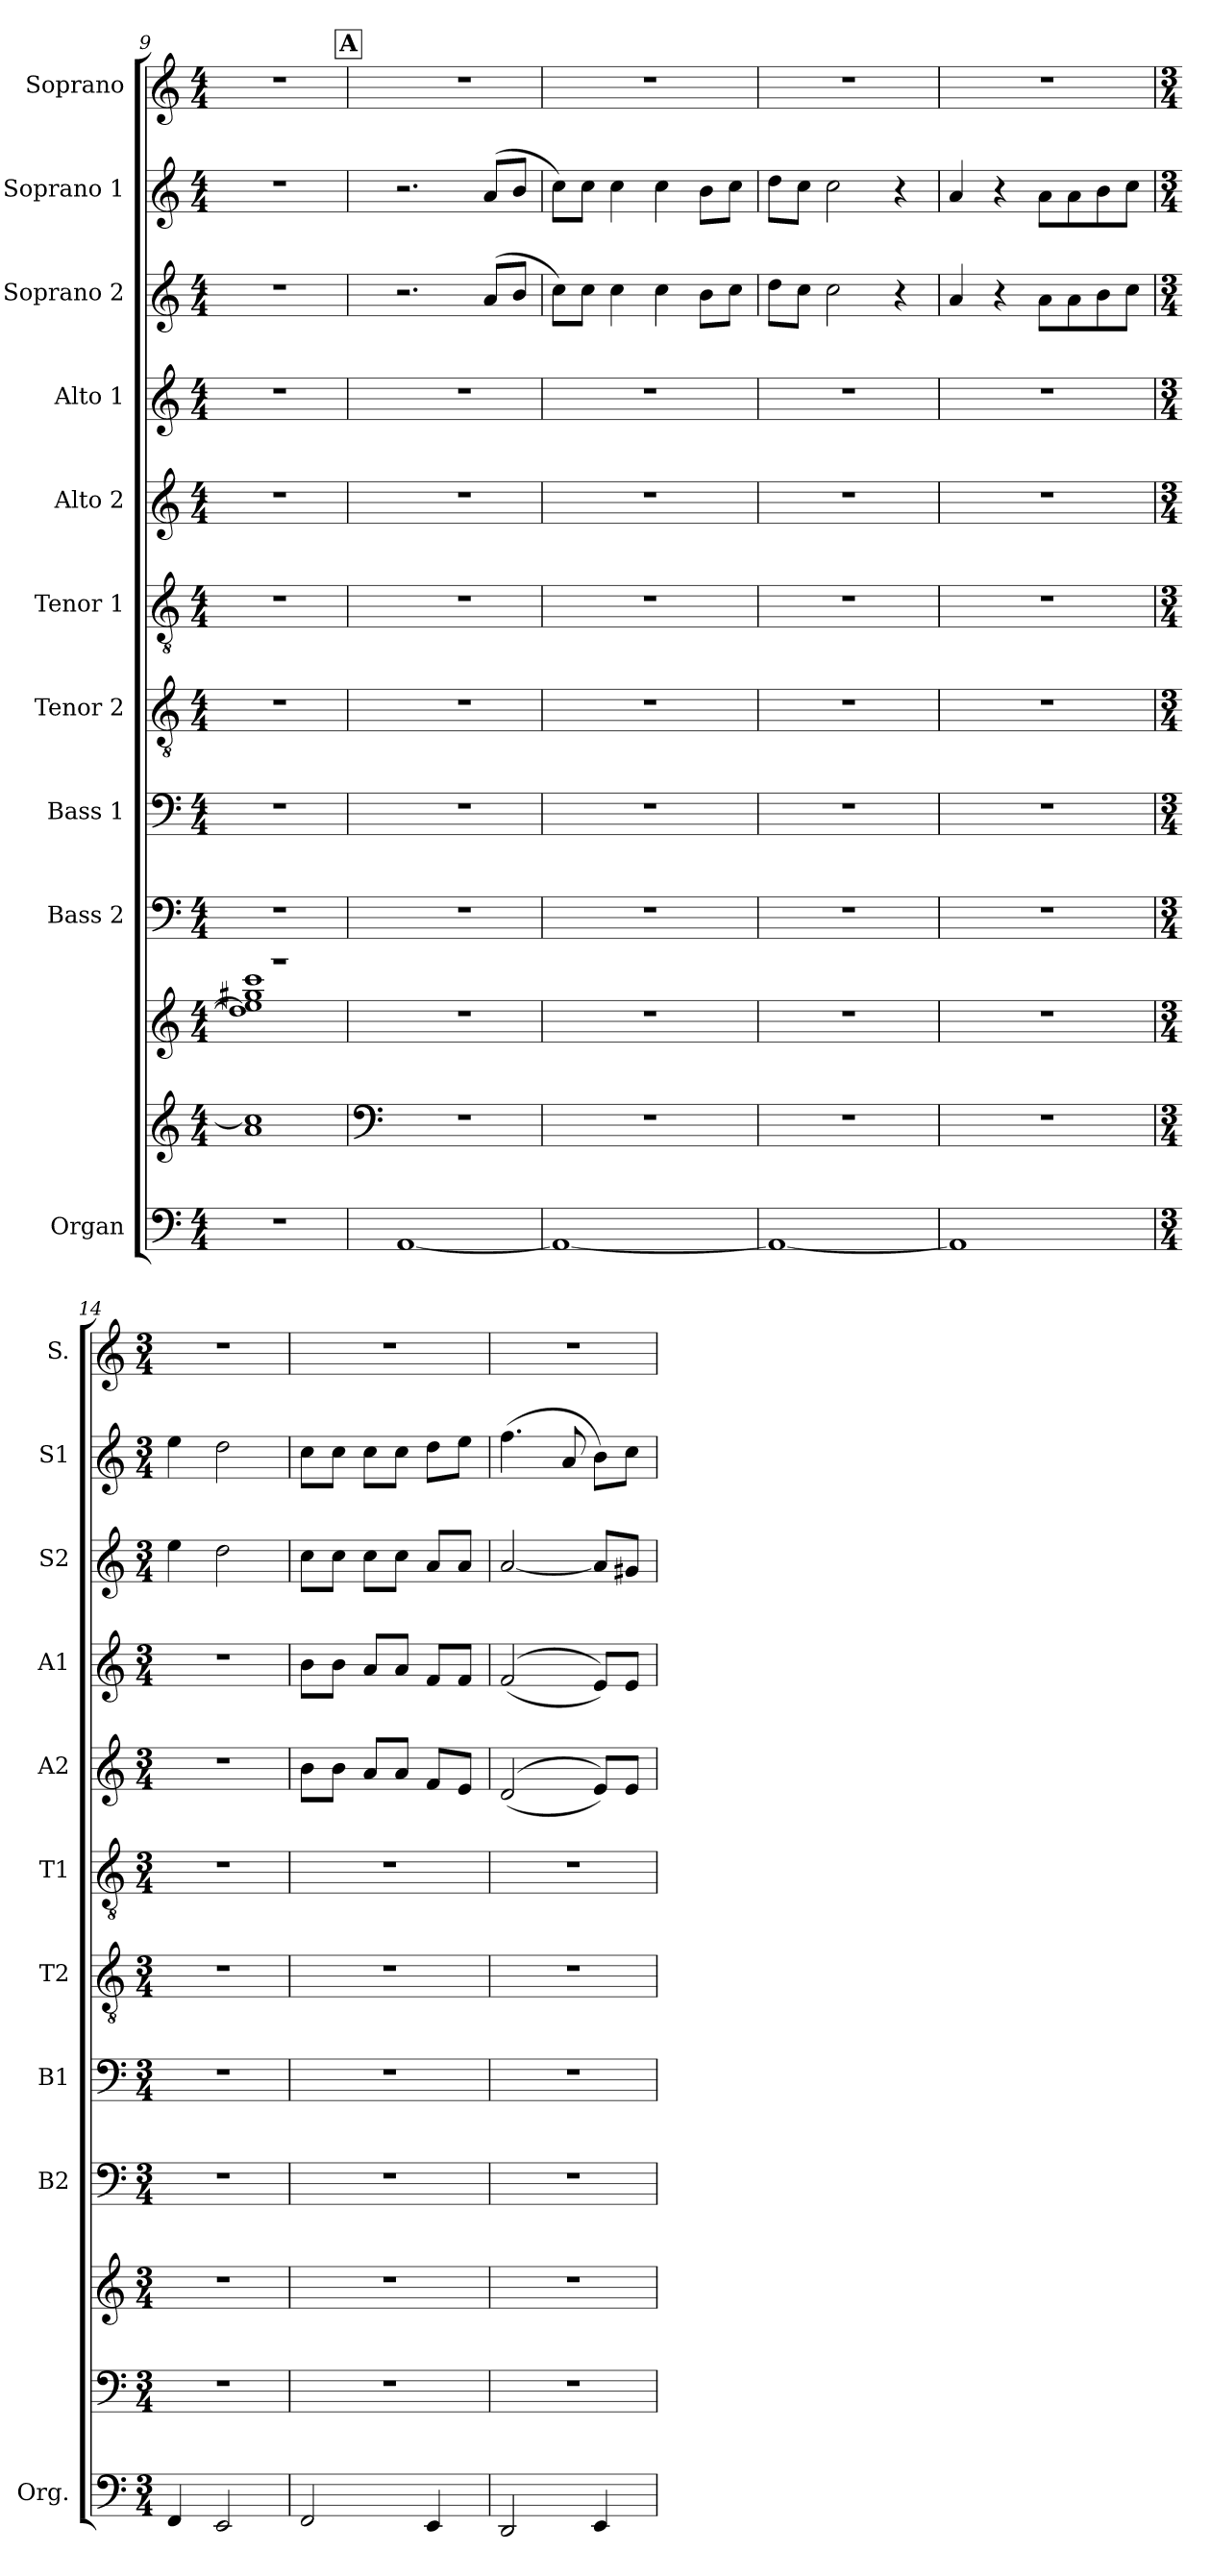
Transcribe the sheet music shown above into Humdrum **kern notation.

**kern	**kern	**kern	**kern	**kern	**kern	**kern	**kern	**kern	**kern	**kern	**kern
*part10	*part10	*part10	*part9	*part8	*part7	*part6	*part5	*part4	*part3	*part2	*part1
*staff12	*staff11	*staff10	*staff9	*staff8	*staff7	*staff6	*staff5	*staff4	*staff3	*staff2	*staff1
*I"Organ	*	*	*I"Bass 2	*I"Bass 1	*I"Tenor 2	*I"Tenor 1	*I"Alto 2	*I"Alto 1	*I"Soprano 2	*I"Soprano 1	*I"Soprano
*I'Org.	*	*	*I'B2	*I'B1	*I'T2	*I'T1	*I'A2	*I'A1	*I'S2	*I'S1	*I'S.
*clefF4	*clefG2	*clefG2	*clefF4	*clefF4	*clefGv2	*clefGv2	*clefG2	*clefG2	*clefG2	*clefG2	*clefG2
*k[]	*k[]	*k[]	*k[]	*k[]	*k[]	*k[]	*k[]	*k[]	*k[]	*k[]	*k[]
*M4/4	*M4/4	*M4/4	*M4/4	*M4/4	*M4/4	*M4/4	*M4/4	*M4/4	*M4/4	*M4/4	*M4/4
=9	=9	=9	=9	=9	=9	=9	=9	=9	=9	=9	=9
*	*^	*^	*	*	*	*	*	*	*	*	*
1r	1cc]	1a	1r	1dd] 1ee] 1gg#X 1ccc	1r	1r	1r	1r	1r	1r	1r	1r	1r
*	*v	*v	*	*	*	*	*	*	*	*	*	*	*
*	*	*v	*v	*	*	*	*	*	*	*	*	*
!!LO:REH:place=s1:a:B:fs=14:t=A
=10	=10	=10	=10	=10	=10	=10	=10	=10	=10	=10	=10
*	*clefF4	*	*	*	*	*	*	*	*	*	*
[1AA	1r	1r	1r	1r	1r	1r	1r	1r	2.r	2.r	1r
.	.	.	.	.	.	.	.	.	(<8a/L	(<8a/L	.
.	.	.	.	.	.	.	.	.	8b/J	8b/J	.
=11	=11	=11	=11	=11	=11	=11	=11	=11	=11	=11	=11
1AA_	1r	1r	1r	1r	1r	1r	1r	1r	8cc\L)	8cc\L)	1r
.	.	.	.	.	.	.	.	.	8cc\J	8cc\J	.
.	.	.	.	.	.	.	.	.	4cc\	4cc\	.
.	.	.	.	.	.	.	.	.	4cc\	4cc\	.
.	.	.	.	.	.	.	.	.	8b\L	8b\L	.
.	.	.	.	.	.	.	.	.	8cc\J	8cc\J	.
=12	=12	=12	=12	=12	=12	=12	=12	=12	=12	=12	=12
1AA_	1r	1r	1r	1r	1r	1r	1r	1r	8dd\L	8dd\L	1r
.	.	.	.	.	.	.	.	.	8cc\J	8cc\J	.
.	.	.	.	.	.	.	.	.	2cc\	2cc\	.
.	.	.	.	.	.	.	.	.	4r	4r	.
=13	=13	=13	=13	=13	=13	=13	=13	=13	=13	=13	=13
1AA]	1r	1r	1r	1r	1r	1r	1r	1r	4a/	4a/	1r
.	.	.	.	.	.	.	.	.	4r	4r	.
.	.	.	.	.	.	.	.	.	8a\L	8a\L	.
.	.	.	.	.	.	.	.	.	8a\	8a\	.
.	.	.	.	.	.	.	.	.	8b\	8b\	.
.	.	.	.	.	.	.	.	.	8cc\J	8cc\J	.
=14	=14	=14	=14	=14	=14	=14	=14	=14	=14	=14	=14
*M3/4	*M3/4	*M3/4	*M3/4	*M3/4	*M3/4	*M3/4	*M3/4	*M3/4	*M3/4	*M3/4	*M3/4
4FF/	2.r	2.r	2.r	2.r	2.r	2.r	2.r	2.r	4ee\	4ee\	2.r
2EE/	.	.	.	.	.	.	.	.	2dd\	2dd\	.
=15	=15	=15	=15	=15	=15	=15	=15	=15	=15	=15	=15
2FF/	2.r	2.r	2.r	2.r	2.r	2.r	8b\L	8b\L	8cc\L	8cc\L	2.r
.	.	.	.	.	.	.	8b\J	8b\J	8cc\J	8cc\J	.
.	.	.	.	.	.	.	8a/L	8a/L	8cc\L	8cc\L	.
.	.	.	.	.	.	.	8a/J	8a/J	8cc\J	8cc\J	.
4EE/	.	.	.	.	.	.	8f/L	8f/L	8a/L	8dd\L	.
.	.	.	.	.	.	.	8e/J	8f/J	8a/J	8ee\J	.
=16	=16	=16	=16	=16	=16	=16	=16	=16	=16	=16	=16
2DD/	2.r	2.r	2.r	2.r	2.r	2.r	(<(<2d/	(<(<2f/	[2a/	(>4.ff\	2.r
.	.	.	.	.	.	.	.	.	.	8a/	.
4EE/	.	.	.	.	.	.	8e/L))	8e/L))	8a/L]	8b\L)	.
.	.	.	.	.	.	.	8e/J	8e/J	8g#X/J	8cc\J	.
=	=	=	=	=	=	=	=	=	=	=	=
*-	*-	*-	*-	*-	*-	*-	*-	*-	*-	*-	*-
